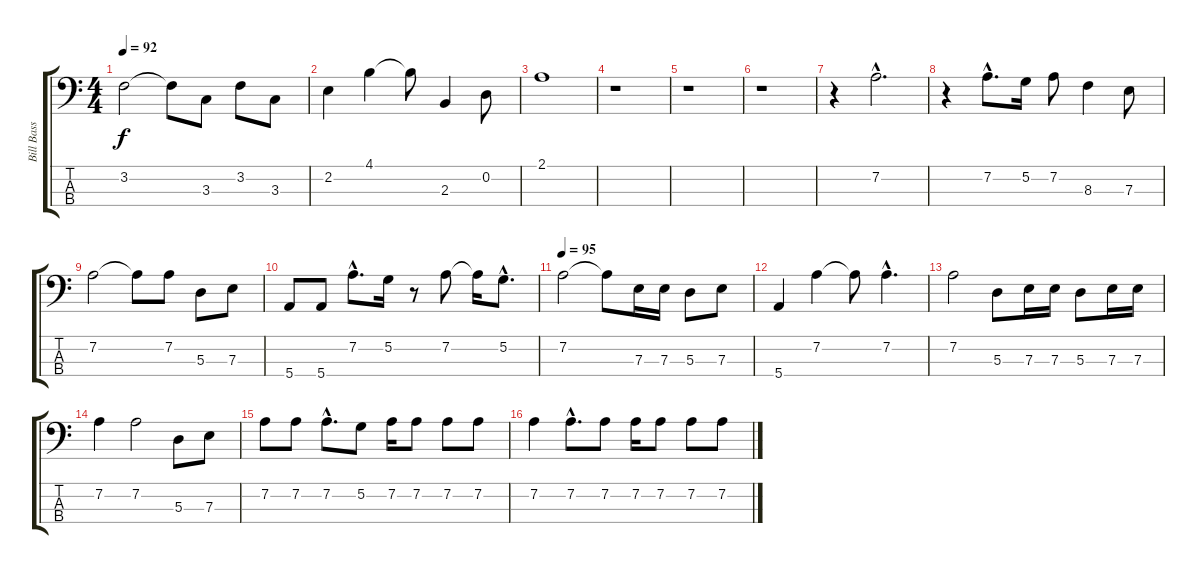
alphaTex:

\track ("Bill Bass" "Bill Bass") {instrument electricbasspick}
\staff {score tabs}
\tuning (G2 D2 A1 E1) {hide}
\ts (4 4)
\tempo 92
\clef f4
\ks c
3.2.2{dy f} 3.2{t}.8 3.3.8 3.2.8 3.3.8 |
2.2.4 4.1.4 4.1{t}.8 2.3.4 0.2.8 |
2.1.1 |
r.1 |
r.1 |
r.1 |
r.4 7.2{hac}.2{d} |
r.4 7.2{hac}.8{d} 5.2.16 7.2.8 8.3.4 7.3.8 |
7.2.2 7.2{t}.8 7.2.8 5.3.8 7.3.8 |
5.4.8 5.4.8 7.2{hac}.8{d} 5.2.16 r.8 7.2.8 7.2{t}.16 5.2{hac}.8{d} |
\tempo 95
7.2.2 7.2{t}.8 7.3.16 7.3.16 5.3.8 7.3.8 |
5.4.4 7.2.4 7.2{t}.8 7.2{hac}.4{d} |
7.2.2 5.3.8 7.3.16 7.3.16 5.3.8 7.3.16 7.3.16 |
7.2.4 7.2.2 5.3.8 7.3.8 |
7.2.8 7.2.8 7.2{hac}.8{d} 5.2.8 7.2.16 7.2.8 7.2.8 7.2.8 |
7.2.4 7.2{hac}.8{d} 7.2.8 7.2.16 7.2.8 7.2.8 7.2.8
